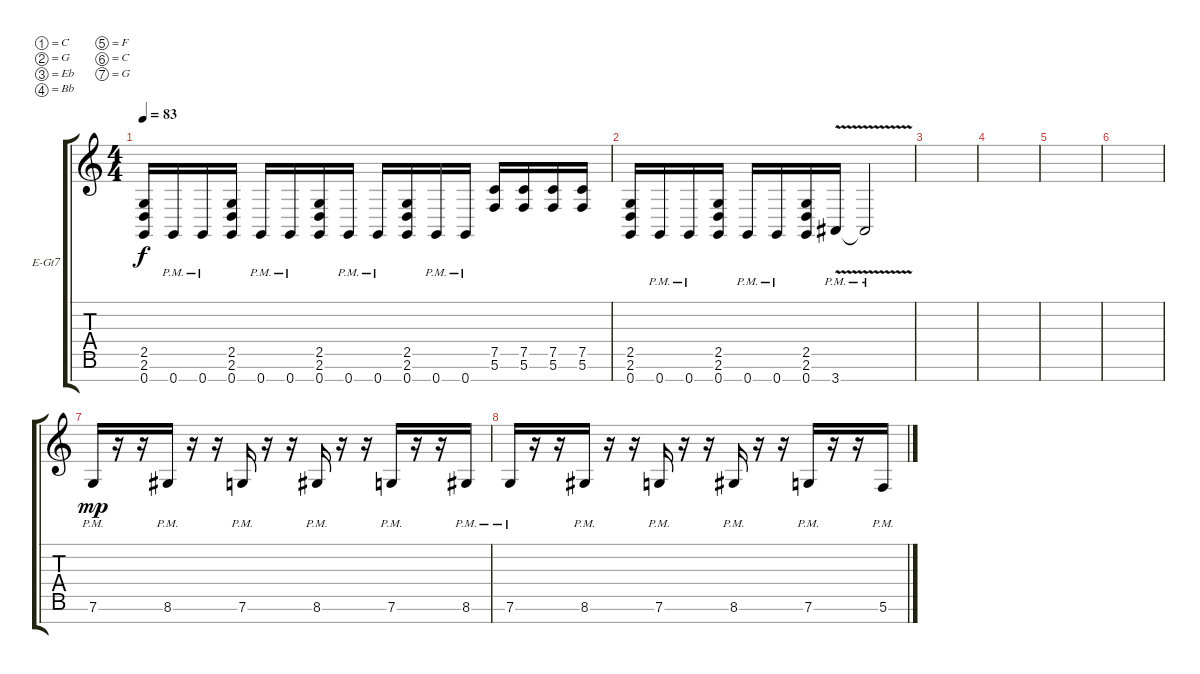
\defaultSystemsLayout 4
\bracketExtendMode groupsimilarinstruments
\firstSystemTrackNameOrientation horizontal
\otherSystemsTrackNameOrientation horizontal
\track ("Rhythm" "E-Gt7") {instrument distortionguitar}
\staff {score tabs}
\tuning (C4 G3 Eb3 Bb2 F2 C2 G1)
\ts (4 4)
\tempo 83
\clef g2
\ks c
(0.7 2.6 2.5).16{dy f} 0.7{pm}.16 0.7{pm}.16 (0.7 2.6 2.5).16 0.7{pm}.16 0.7{pm}.16 (0.7 2.6 2.5).16 0.7{pm}.16 0.7{pm}.16 (0.7 2.6 2.5).16 0.7{pm}.16 0.7{pm}.16 (5.6 7.5).16 (5.6 7.5).16 (5.6 7.5).16 (5.6 7.5).16 |
(0.7 2.6 2.5).16 0.7{pm}.16 0.7{pm}.16 (0.7 2.6 2.5).16 0.7{pm}.16 0.7{pm}.16 (0.7 2.6 2.5).16 3.7{v pm}.16 3.7{v pm t}.2 |
|
|
|
|
7.6{pm}.16{dy mp} r.16 r.16 8.6{pm}.16 r.16 r.16 7.6{pm}.16 r.16 r.16 8.6{pm}.16 r.16 r.16 7.6{pm}.16 r.16 r.16 8.6{pm}.16 |
7.6{pm}.16 r.16 r.16 8.6{pm}.16 r.16 r.16 7.6{pm}.16 r.16 r.16 8.6{pm}.16 r.16 r.16 7.6{pm}.16 r.16 r.16 5.6{pm}.16
